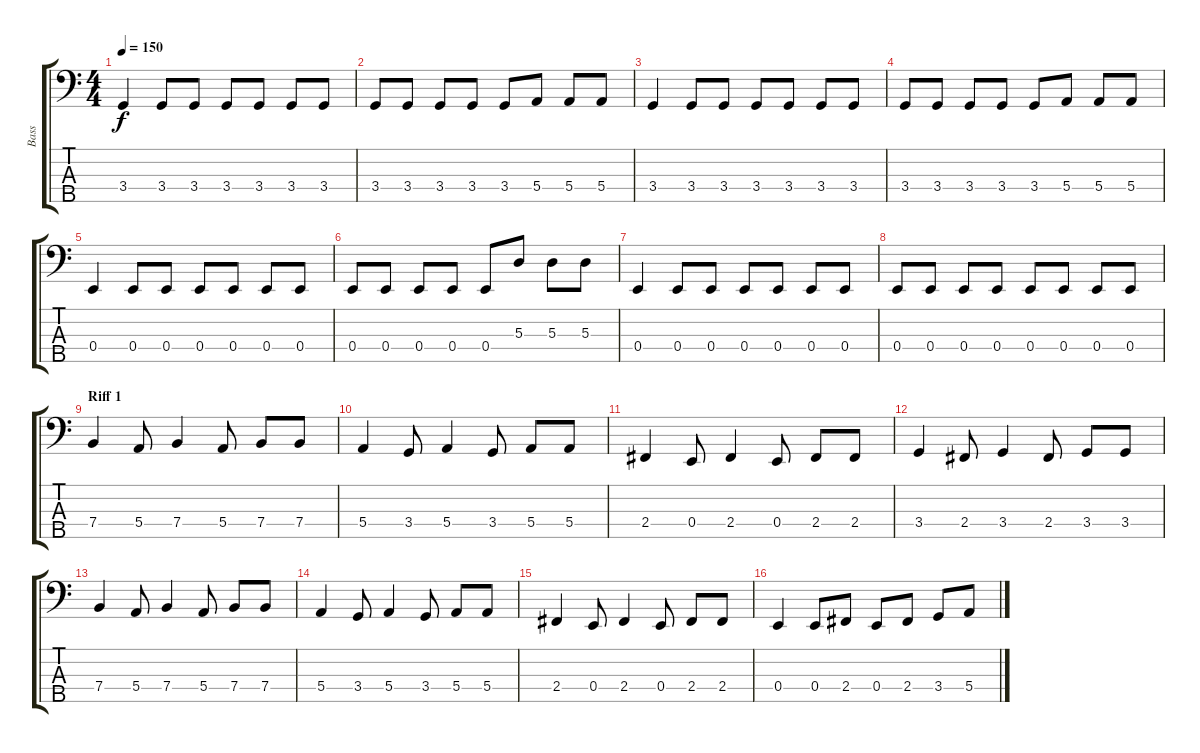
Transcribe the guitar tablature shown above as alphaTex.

\track ("Bass" "Bass") {instrument electricbassfinger}
\staff {score tabs}
\tuning (G2 D2 A1 E1 B0) {hide}
\ts (4 4)
\tempo 150
\clef f4
\ks c
3.4.4{dy f} 3.4.8 3.4.8 3.4.8 3.4.8 3.4.8 3.4.8 |
3.4.8 3.4.8 3.4.8 3.4.8 3.4.8 5.4.8 5.4.8 5.4.8 |
3.4.4 3.4.8 3.4.8 3.4.8 3.4.8 3.4.8 3.4.8 |
3.4.8 3.4.8 3.4.8 3.4.8 3.4.8 5.4.8 5.4.8 5.4.8 |
0.4.4 0.4.8 0.4.8 0.4.8 0.4.8 0.4.8 0.4.8 |
0.4.8 0.4.8 0.4.8 0.4.8 0.4.8 5.3.8 5.3.8 5.3.8 |
0.4.4 0.4.8 0.4.8 0.4.8 0.4.8 0.4.8 0.4.8 |
0.4.8 0.4.8 0.4.8 0.4.8 0.4.8 0.4.8 0.4.8 0.4.8 |
\section ("" "Riff 1")
7.4.4 5.4.8 7.4.4 5.4.8 7.4.8 7.4.8 |
5.4.4 3.4.8 5.4.4 3.4.8 5.4.8 5.4.8 |
2.4.4 0.4.8 2.4.4 0.4.8 2.4.8 2.4.8 |
3.4.4 2.4.8 3.4.4 2.4.8 3.4.8 3.4.8 |
7.4.4 5.4.8 7.4.4 5.4.8 7.4.8 7.4.8 |
5.4.4 3.4.8 5.4.4 3.4.8 5.4.8 5.4.8 |
2.4.4 0.4.8 2.4.4 0.4.8 2.4.8 2.4.8 |
0.4.4 0.4.8 2.4.8 0.4.8 2.4.8 3.4.8 5.4.8
